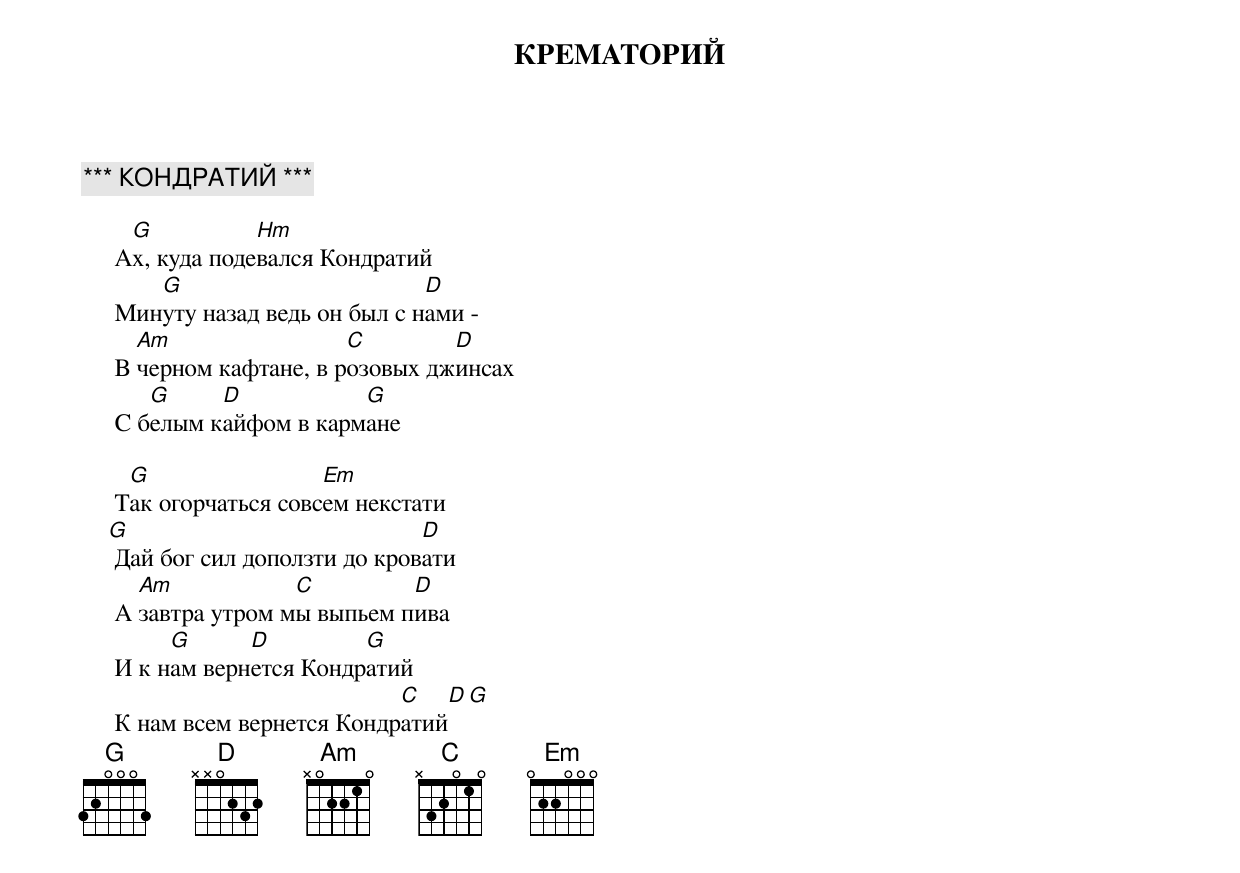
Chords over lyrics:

                КРЕМАТОРИЙ

             *** КОНДРАТИЙ ***

      G           Hm
     Ах, куда подевался Кондратий
        G                        D
     Минуту назад ведь он был с нами -
       Am                 C        D
     В черном кафтане, в розовых джинсах
        G     D           G
     С белым кайфом в кармане

      G                 Em
     Так огорчаться совсем некстати
    G                            D
     Дай бог сил доползти до кровати
       Am            C         D
     А завтра утром мы выпьем пива
          G      D         G
     И к нам вернется Кондратий
                              C    D G
     К нам всем вернется Кондратий
